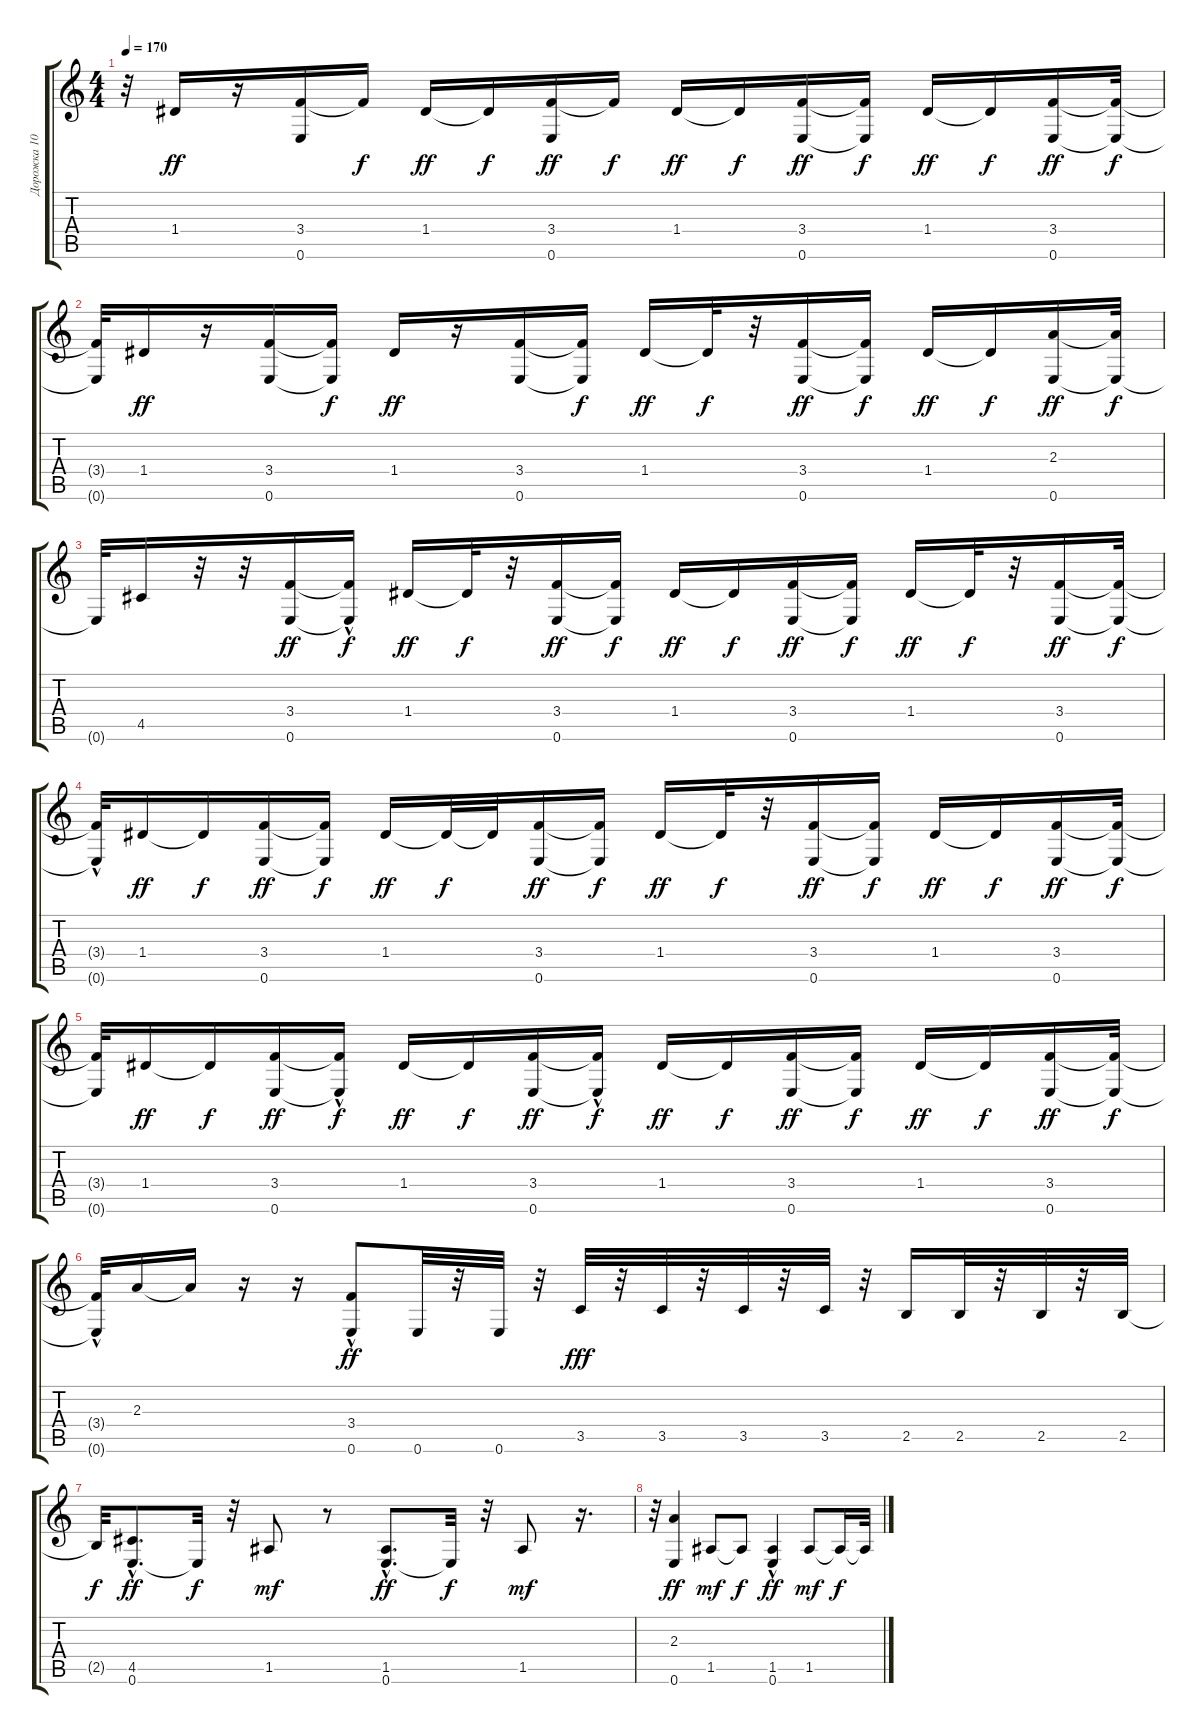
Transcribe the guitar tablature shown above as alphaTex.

\track ("Дорожка 10" "Дорожка 10") {instrument acousticguitarnylon}
\staff {score tabs}
\tuning (E4 B3 G3 D3 A2 E2) {hide}
\ts (4 4)
\tempo 170
\clef g2
\ks c
r.32{dy f} 1.4.16{dy ff} r.16 (3.4 0.6).16 3.4{t}.16{dy f} 1.4.16{dy ff} 1.4{t}.16{dy f} (3.4 0.6).16{dy ff} 3.4{t}.16{dy f} 1.4.16{dy ff} 1.4{t}.16{dy f} (3.4 0.6).16{dy ff} (3.4{t} 0.6{t}).16{dy f} 1.4.16{dy ff} 1.4{t}.16{dy f} (3.4 0.6).16{dy ff} (3.4{t} 0.6{t}).32{dy f} |
(3.4{t} 0.6{t}).32 1.4.16{dy ff} r.16 (3.4 0.6).16 (3.4{t} 0.6{t}).16{dy f} 1.4.16{dy ff} r.16 (3.4 0.6).16 (3.4{t} 0.6{t}).16{dy f} 1.4.16{dy ff} 1.4{t}.32{dy f} r.32 (3.4 0.6).16{dy ff} (3.4{t} 0.6{t}).16{dy f} 1.4.16{dy ff} 1.4{t}.16{dy f} (2.3 0.6).16{dy ff} (2.3{t} 0.6{t}).32{dy f} |
0.6{t}.32 4.5.16 r.32 r.32 (3.4 0.6).16{dy ff} (3.4{hac t} 0.6{t}).16{dy f} 1.4.16{dy ff} 1.4{t}.32{dy f} r.32 (3.4 0.6).16{dy ff} (3.4{t} 0.6{t}).16{dy f} 1.4.16{dy ff} 1.4{t}.16{dy f} (3.4 0.6).16{dy ff} (3.4{t} 0.6{t}).16{dy f} 1.4.16{dy ff} 1.4{t}.32{dy f} r.32 (3.4 0.6).16{dy ff} (3.4{t} 0.6{t}).32{dy f} |
(3.4{t} 0.6{hac t}).32 1.4.16{dy ff} 1.4{t}.16{dy f} (3.4 0.6).16{dy ff} (3.4{t} 0.6{t}).16{dy f} 1.4.16{dy ff} 1.4{t}.32{dy f} 1.4{t}.32 (3.4 0.6).16{dy ff} (3.4{t} 0.6{t}).16{dy f} 1.4.16{dy ff} 1.4{t}.32{dy f} r.32 (3.4 0.6).16{dy ff} (3.4{t} 0.6{t}).16{dy f} 1.4.16{dy ff} 1.4{t}.16{dy f} (3.4 0.6).16{dy ff} (3.4{t} 0.6{t}).32{dy f} |
(3.4{t} 0.6{t}).32 1.4.16{dy ff} 1.4{t}.16{dy f} (3.4 0.6).16{dy ff} (3.4{hac t} 0.6{t}).16{dy f} 1.4.16{dy ff} 1.4{t}.16{dy f} (3.4 0.6).16{dy ff} (3.4{hac t} 0.6{t}).16{dy f} 1.4.16{dy ff} 1.4{t}.16{dy f} (3.4 0.6).16{dy ff} (3.4{t} 0.6{t}).16{dy f} 1.4.16{dy ff} 1.4{t}.16{dy f} (3.4 0.6).16{dy ff} (3.4{t} 0.6{t}).32{dy f} |
(3.4{t} 0.6{hac t}).32 2.3.16 2.3{t}.16 r.16 r.16 (3.4{hac} 0.6{hac}).8{dy ff} 0.6.32 r.32 0.6.32 r.32 3.5.32{dy fff} r.32 3.5.32 r.32 3.5.32 r.32 3.5.32 r.32 2.5.16 2.5.32 r.32 2.5.32 r.32 2.5.32 |
2.5{t}.32{dy f} (4.5 0.6{hac}).8{d dy ff} 0.6{t}.32{dy f} r.32 1.5.8{dy mf} r.8 (1.5{hac} 0.6{hac}).8{d dy ff} 0.6{t}.32{dy f} r.32 1.5.8{dy mf} r.16{d} |
r.32 (2.3 0.6).4{dy ff} 1.5.8{dy mf} 1.5{t}.8{dy f} (1.5{hac} 0.6).4{dy ff} 1.5.8{dy mf} 1.5{t}.16{dy f} 1.5{t}.32
